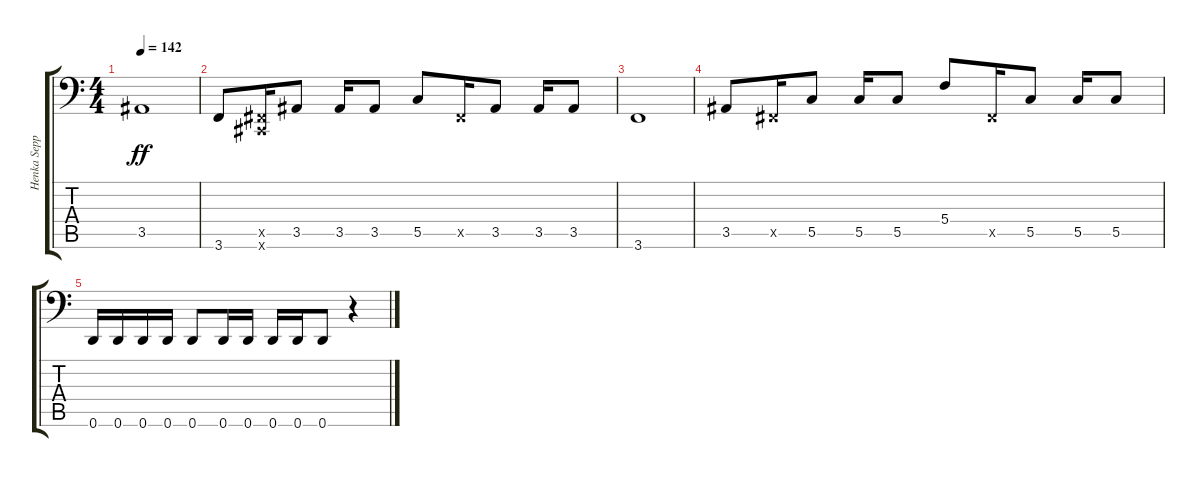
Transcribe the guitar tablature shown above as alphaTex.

\track ("Henka Seppäla" "Henka Sepp") {instrument electricbasspick}
\staff {score tabs}
\tuning (D3 A2 F2 C2 G1 D1) {hide}
\ts (4 4)
\tempo 142
\clef f4
\ks c
3.5.1{dy ff} |
3.6.8 (-1.5{x} -1.6{x}).16 3.5.8 3.5.16 3.5.8 5.5.8 -1.5{x}.16 3.5.8 3.5.16 3.5.8 |
3.6.1 |
3.5.8 -1.5{x}.16 5.5.8 5.5.16 5.5.8 5.4.8 -1.5{x}.16 5.5.8 5.5.16 5.5.8 |
0.6.16 0.6.16 0.6.16 0.6.16 0.6.8 0.6.16 0.6.16 0.6.16 0.6.16 0.6.8 r.4
